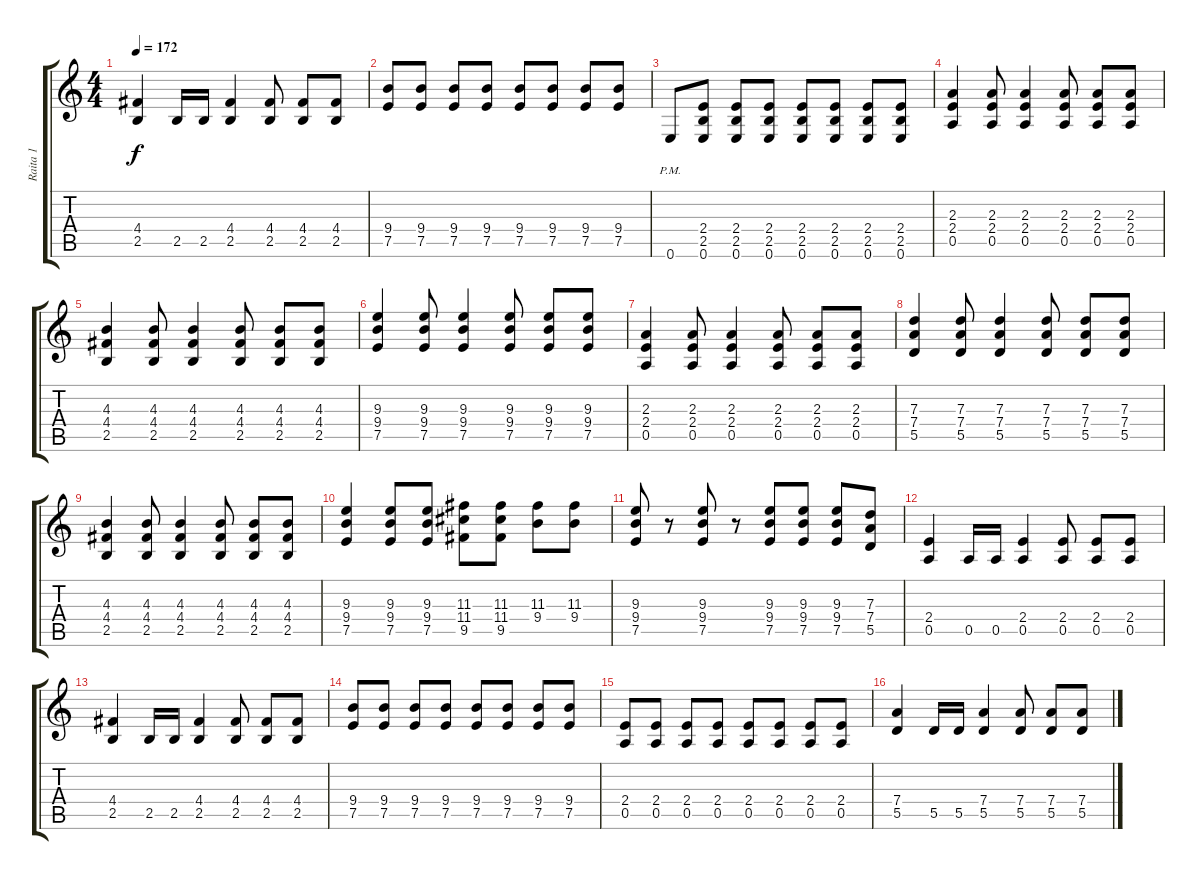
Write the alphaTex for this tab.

\track ("Raita 1" "Raita 1") {instrument distortionguitar}
\staff {score tabs}
\tuning (E4 B3 G3 D3 A2 E2) {hide}
\ts (4 4)
\tempo 172
\clef g2
\ks c
(4.4 2.5).4{dy f} 2.5.16 2.5.16 (4.4 2.5).4 (4.4 2.5).8 (4.4 2.5).8 (4.4 2.5).8 |
(9.4 7.5).8 (9.4 7.5).8 (9.4 7.5).8 (9.4 7.5).8 (9.4 7.5).8 (9.4 7.5).8 (9.4 7.5).8 (9.4 7.5).8 |
0.6{pm}.8 (2.4 2.5 0.6).8 (2.4 2.5 0.6).8 (2.4 2.5 0.6).8 (2.4 2.5 0.6).8 (2.4 2.5 0.6).8 (2.4 2.5 0.6).8 (2.4 2.5 0.6).8 |
(2.3 2.4 0.5).4 (2.3 2.4 0.5).8 (2.3 2.4 0.5).4 (2.3 2.4 0.5).8 (2.3 2.4 0.5).8 (2.3 2.4 0.5).8 |
(4.3 4.4 2.5).4 (4.3 4.4 2.5).8 (4.3 4.4 2.5).4 (4.3 4.4 2.5).8 (4.3 4.4 2.5).8 (4.3 4.4 2.5).8 |
(9.3 9.4 7.5).4 (9.3 9.4 7.5).8 (9.3 9.4 7.5).4 (9.3 9.4 7.5).8 (9.3 9.4 7.5).8 (9.3 9.4 7.5).8 |
(2.3 2.4 0.5).4 (2.3 2.4 0.5).8 (2.3 2.4 0.5).4 (2.3 2.4 0.5).8 (2.3 2.4 0.5).8 (2.3 2.4 0.5).8 |
(7.3 7.4 5.5).4 (7.3 7.4 5.5).8 (7.3 7.4 5.5).4 (7.3 7.4 5.5).8 (7.3 7.4 5.5).8 (7.3 7.4 5.5).8 |
(4.3 4.4 2.5).4 (4.3 4.4 2.5).8 (4.3 4.4 2.5).4 (4.3 4.4 2.5).8 (4.3 4.4 2.5).8 (4.3 4.4 2.5).8 |
(9.3 9.4 7.5).4 (9.3 9.4 7.5).8 (9.3 9.4 7.5).8 (11.3 11.4 9.5).8 (11.3 11.4 9.5).8 (11.3 9.4).8 (11.3 9.4).8 |
(9.3 9.4 7.5).8 r.8 (9.3 9.4 7.5).8 r.8 (9.3 9.4 7.5).8 (9.3 9.4 7.5).8 (9.3 9.4 7.5).8 (7.3 7.4 5.5).8 |
(2.4 0.5).4 0.5.16 0.5.16 (2.4 0.5).4 (2.4 0.5).8 (2.4 0.5).8 (2.4 0.5).8 |
(4.4 2.5).4 2.5.16 2.5.16 (4.4 2.5).4 (4.4 2.5).8 (4.4 2.5).8 (4.4 2.5).8 |
(9.4 7.5).8 (9.4 7.5).8 (9.4 7.5).8 (9.4 7.5).8 (9.4 7.5).8 (9.4 7.5).8 (9.4 7.5).8 (9.4 7.5).8 |
(2.4 0.5).8 (2.4 0.5).8 (2.4 0.5).8 (2.4 0.5).8 (2.4 0.5).8 (2.4 0.5).8 (2.4 0.5).8 (2.4 0.5).8 |
(7.4 5.5).4 5.5.16 5.5.16 (7.4 5.5).4 (7.4 5.5).8 (7.4 5.5).8 (7.4 5.5).8
